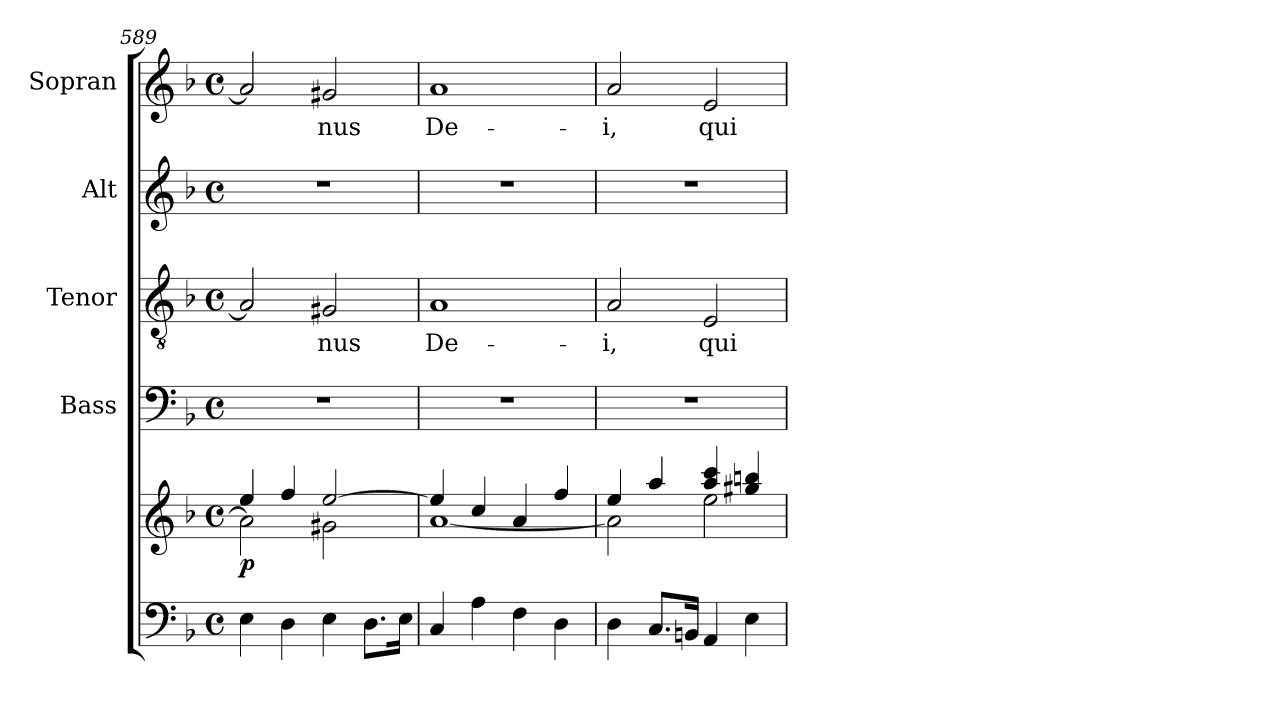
**kern	**kern	**dynam	**kern	**kern	**text	**kern	**kern	**text
*part5	*part5	*part5	*part4	*part3	*part3	*part2	*part1	*part1
*staff6	*staff5	*staff5/6	*staff4	*staff3	*staff3	*staff2	*staff1	*staff1
*	*	*	*I"Bass	*I"Tenor	*	*I"Alt	*I"Sopran	*
*	*	*	*I'B.	*I'T.	*	*I'A.	*I'S.	*
*clefF4	*clefG2	*	*clefF4	*clefGv2	*	*clefG2	*clefG2	*
*k[b-]	*k[b-]	*	*k[b-]	*k[b-]	*	*k[b-]	*k[b-]	*
*F:	*F:	*	*F:	*F:	*	*F:	*F:	*
*M4/4	*M4/4	*	*M4/4	*M4/4	*	*M4/4	*M4/4	*
*met(c)	*met(c)	*	*met(c)	*met(c)	*	*met(c)	*met(c)	*
=589	=589	=589	=589	=589	=589	=589	=589	=589
*	*^	*	*	*	*	*	*	*
!	!	!	!LO:DY:b	!	!	!	!	!	!
4E\	4ee/	2a\]	p	1r	2A/]	.	1r	2a/]	.
4D\	4ff/	.	.	.	.	.	.	.	.
!	!	!	!	!	!	!LO:LY:b	!	!	!LO:LY:b
4E\	[>2ee/	2g#X\	.	.	2G#X/	-nus	.	2g#X/	-nus
8.D\L	.	.	.	.	.	.	.	.	.
16E\Jk	.	.	.	.	.	.	.	.	.
=590	=590	=590	=590	=590	=590	=590	=590	=590	=590
!	!	!	!	!	!	!LO:LY:b	!	!	!LO:LY:b
4C/	4ee/]	[<1a	.	1r	1A	De-	1r	1a	De-
4A\	4cc/	.	.	.	.	.	.	.	.
4F\	4a/	.	.	.	.	.	.	.	.
4D\	4ff/	.	.	.	.	.	.	.	.
=591	=591	=591	=591	=591	=591	=591	=591	=591	=591
!	!	!	!	!	!	!LO:LY:b	!	!	!LO:LY:b
4D\	4ee/	2a\]	.	1r	2A/	-i,	1r	2a/	-i,
8.C/L	4aa/	.	.	.	.	.	.	.	.
16BBn/Jk	.	.	.	.	.	.	.	.	.
!	!	!	!	!	!	!LO:LY:b	!	!	!LO:LY:b
4AA/	4aa/ 4ccc/	2ee\	.	.	2E/	qui	.	2e/	qui
4E\	4gg#X/ 4bbn/	.	.	.	.	.	.	.	.
*	*v	*v	*	*	*	*	*	*	*
=	=	=	=	=	=	=	=	=
*-	*-	*-	*-	*-	*-	*-	*-	*-
